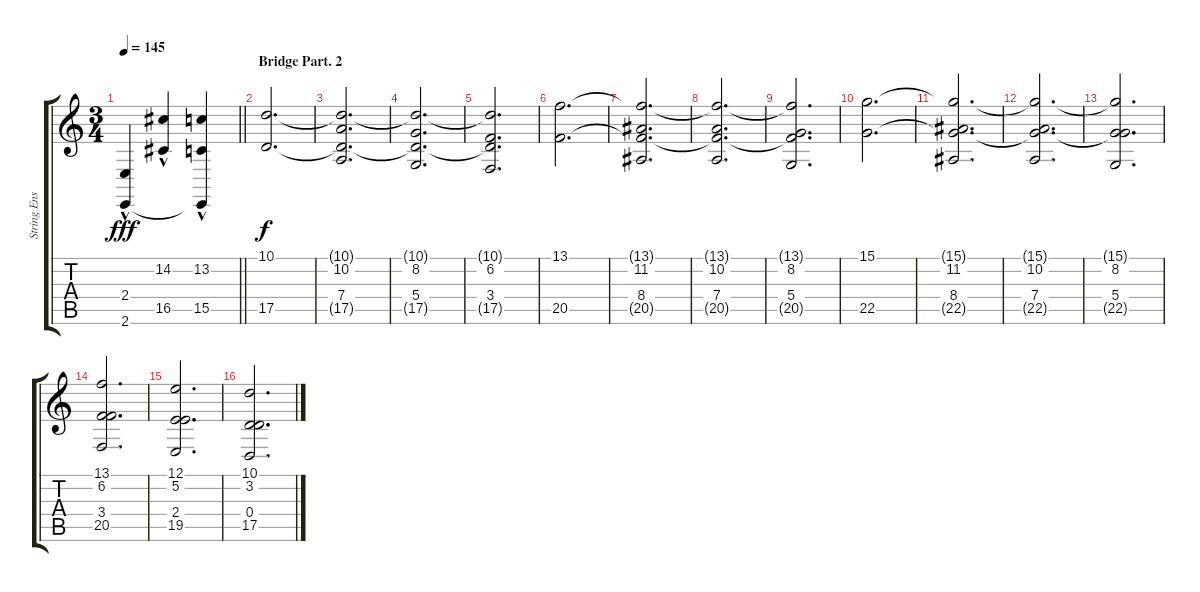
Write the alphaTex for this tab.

\track ("String Ensemble" "String Ens") {instrument stringensemble1}
\staff {score tabs}
\tuning (E4 B3 G3 D3 A2 D2) {hide}
\ts (3 4)
\tempo 145
\clef g2
\barLineRight lightlight
\ks c
(2.4{hac} 2.6{hac}).4{dy fff} (14.2 16.5{hac}).4 (13.2 15.5{hac} 2.6{t}).4 |
\section ("" "Bridge Part. 2")
(10.1 17.5).2{d dy f volume 10} |
(10.1{t} 10.2 7.4 17.5{t}).2{d} |
(10.1{t} 8.2 5.4 17.5{t}).2{d} |
(10.1{t} 6.2 3.4 17.5{t}).2{d} |
(13.1 20.5).2{d} |
(13.1{t} 11.2 8.4 20.5{t}).2{d} |
(13.1{t} 10.2 7.4 20.5{t}).2{d} |
(13.1{t} 8.2 5.4 20.5{t}).2{d} |
(15.1 22.5).2{d} |
(15.1{t} 11.2 8.4 22.5{t}).2{d} |
(15.1{t} 10.2 7.4 22.5{t}).2{d} |
(15.1{t} 8.2 5.4 22.5{t}).2{d} |
(13.1 6.2 3.4 20.5).2{d} |
(12.1 5.2 2.4 19.5).2{d} |
(10.1 3.2 0.4 17.5).2{d}
